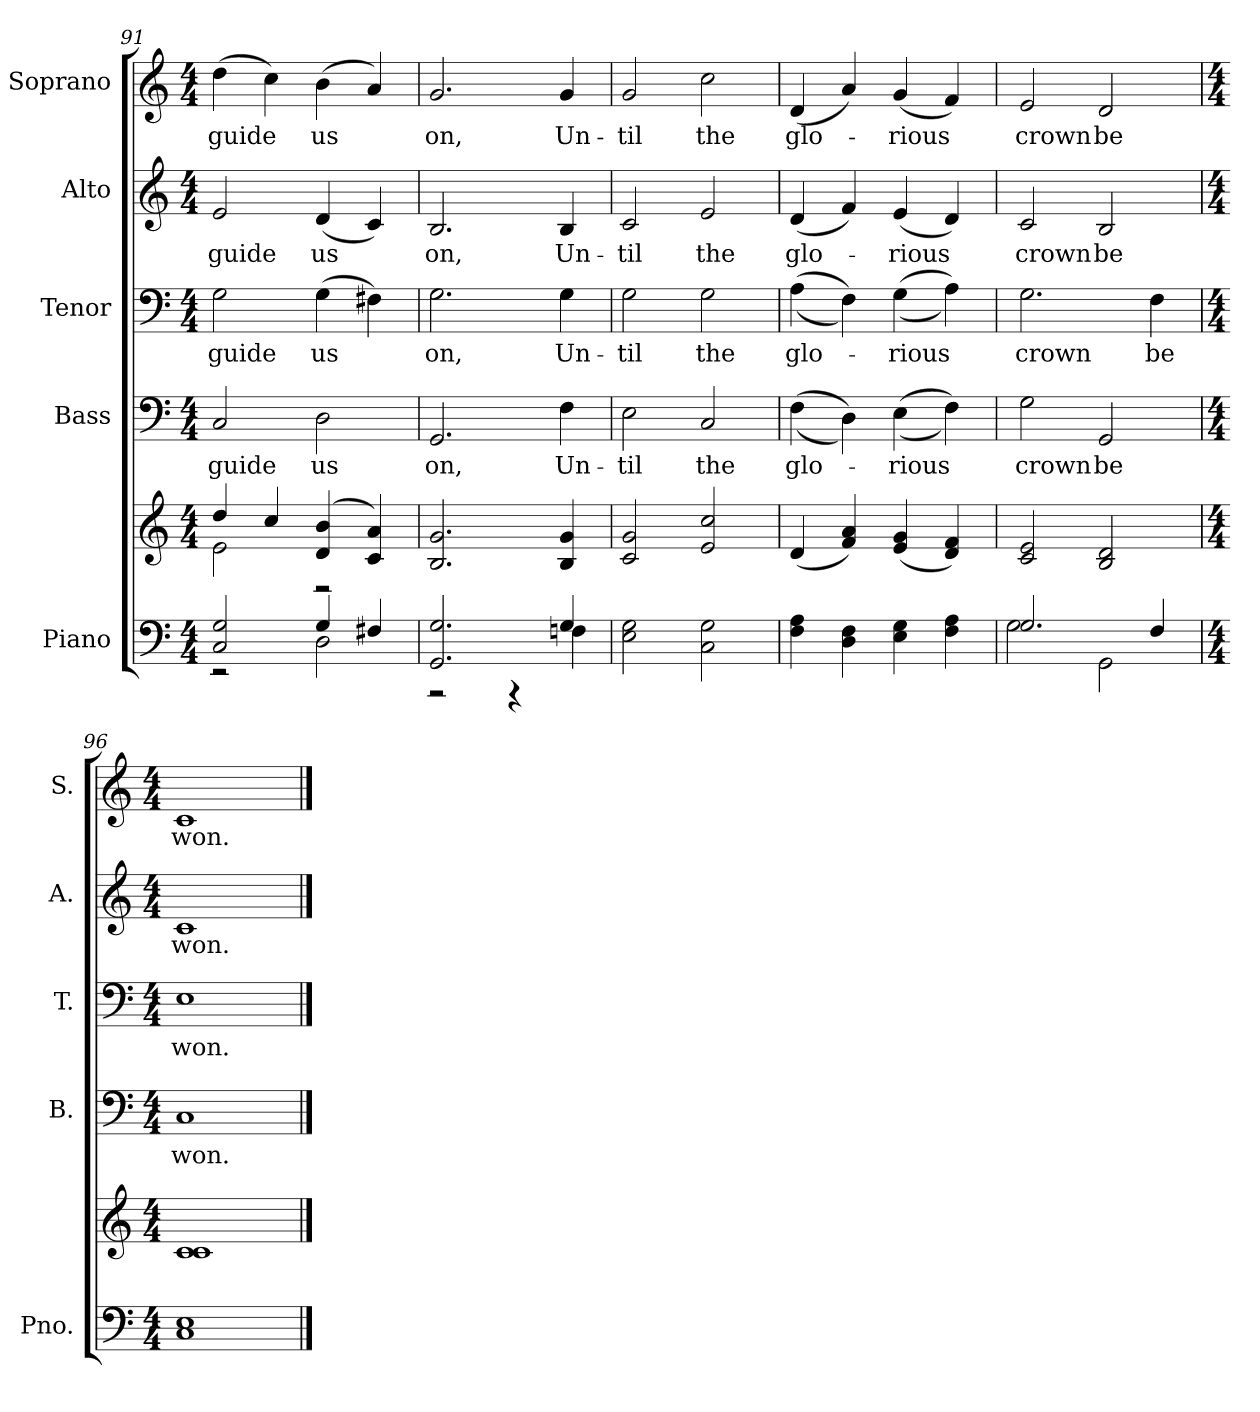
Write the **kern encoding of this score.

**kern	**kern	**kern	**text	**kern	**text	**kern	**text	**kern	**text
*part5	*part5	*part4	*part4	*part3	*part3	*part2	*part2	*part1	*part1
*staff6	*staff5	*staff4	*staff4	*staff3	*staff3	*staff2	*staff2	*staff1	*staff1
*I"Piano	*	*I"Bass	*	*I"Tenor	*	*I"Alto	*	*I"Soprano	*
*I'Pno.	*	*I'B.	*	*I'T.	*	*I'A.	*	*I'S.	*
!!LO:PB:g=z
*clefF4	*clefG2	*clefF4	*	*clefF4	*	*clefG2	*	*clefG2	*
*k[]	*k[]	*k[]	*	*k[]	*	*k[]	*	*k[]	*
*C:	*C:	*C:	*	*C:	*	*C:	*	*C:	*
*M4/4	*M4/4	*M4/4	*	*M4/4	*	*M4/4	*	*M4/4	*
=91	=91	=91	=91	=91	=91	=91	=91	=91	=91
*^	*^	*	*	*	*	*	*	*	*
!	!	!	!	!	!LO:LY:b:color=#000000	!	!	!	!	!	!
!	!	!	!	!	!	!	!LO:LY:b:color=#000000	!	!	!	!
!	!	!	!	!	!	!	!	!	!LO:LY:b:color=#000000	!	!
!	!	!	!	!	!	!	!	!	!	!	!LO:LY:b:color=#000000
2Ci/ 2Gi	2r	4ddi/	2ei\	2Ci/	guide	2Gi\	guide	2ei/	guide	(4ddi\	guide
.	.	4cci/	.	.	.	.	.	.	.	4cci\)	.
!	!	!	!	!	!LO:LY:b:color=#000000	!	!	!	!	!	!
!	!	!	!	!	!	!	!LO:LY:b:color=#000000	!	!	!	!
!	!	!	!	!	!	!	!	!	!LO:LY:b:color=#000000	!	!
!	!	!	!	!	!	!	!	!	!	!	!LO:LY:b:color=#000000
4Gi/	2Di\	(4di/ 4bi	2r	2Di\	us	(4Gi\	us	(4di/	us	(4bi\	us
4F#Xi/	.	4ci/ 4ai)	.	.	.	4F#Xi\)	.	4ci/)	.	4ai/)	.
*	*	*v	*v	*	*	*	*	*	*	*	*
=92	=92	=92	=92	=92	=92	=92	=92	=92	=92	=92
!	!	!	!	!LO:LY:b:color=#000000	!	!	!	!	!	!
!	!	!	!	!	!	!LO:LY:b:color=#000000	!	!	!	!
!	!	!	!	!	!	!	!	!LO:LY:b:color=#000000	!	!
!	!	!	!	!	!	!	!	!	!	!LO:LY:b:color=#000000
2.GGi/ 2.Gi	2r	2.Bi/ 2.gi	2.GGi/	on,	2.Gi\	on,	2.Bi/	on,	2.gi/	on,
.	4r	.	.	.	.	.	.	.	.	.
!	!	!	!	!LO:LY:b:color=#000000	!	!	!	!	!	!
!	!	!	!	!	!	!LO:LY:b:color=#000000	!	!	!	!
!	!	!	!	!	!	!	!	!LO:LY:b:color=#000000	!	!
!	!	!	!	!	!	!	!	!	!	!LO:LY:b:color=#000000
4Gi/	4Fni\	4Bi/ 4gi	4Fi\	Un-	4Gi\	Un-	4Bi/	Un-	4gi/	Un-
*v	*v	*	*	*	*	*	*	*	*	*
=93	=93	=93	=93	=93	=93	=93	=93	=93	=93
*^	*	*	*	*	*	*	*	*	*
!	!	!	!	!LO:LY:b:color=#000000	!	!	!	!	!	!
*v	*v	*	*	*	*	*	*	*	*	*
*^	*	*	*	*	*	*	*	*	*
!	!	!	!	!	!	!LO:LY:b:color=#000000	!	!	!	!
*v	*v	*	*	*	*	*	*	*	*	*
*^	*	*	*	*	*	*	*	*	*
!	!	!	!	!	!	!	!	!LO:LY:b:color=#000000	!	!
*v	*v	*	*	*	*	*	*	*	*	*
*^	*	*	*	*	*	*	*	*	*
!	!	!	!	!	!	!	!	!	!	!LO:LY:b:color=#000000
*v	*v	*	*	*	*	*	*	*	*	*
2Ei\ 2Gi	2ci/ 2gi	2Ei\	-til	2Gi\	-til	2ci/	-til	2gi/	-til
!	!	!	!LO:LY:b:color=#000000	!	!	!	!	!	!
!	!	!	!	!	!LO:LY:b:color=#000000	!	!	!	!
!	!	!	!	!	!	!	!LO:LY:b:color=#000000	!	!
!	!	!	!	!	!	!	!	!	!LO:LY:b:color=#000000
2Ci\ 2Gi	2ei/ 2cci	2Ci/	the	2Gi\	the	2ei/	the	2cci\	the
!!LO:PB:g=z
=94	=94	=94	=94	=94	=94	=94	=94	=94	=94
!	!	!	!LO:LY:b:color=#000000	!	!	!	!	!	!
!	!	!	!	!	!LO:LY:b:color=#000000	!	!	!	!
!	!	!	!	!	!	!	!LO:LY:b:color=#000000	!	!
!	!	!	!	!	!	!	!	!	!LO:LY:b:color=#000000
4Fi\ 4Ai	(4di/	((4Fi\	glo-	((4Ai\	glo-	(4di/	glo-	(4di/	glo-
4Di\ 4Fi	4fi/ 4ai)	4Di\))	.	4Fi\))	.	4fi/)	.	4ai/)	.
!	!	!	!LO:LY:b:color=#000000	!	!	!	!	!	!
!	!	!	!	!	!LO:LY:b:color=#000000	!	!	!	!
!	!	!	!	!	!	!	!LO:LY:b:color=#000000	!	!
!	!	!	!	!	!	!	!	!	!LO:LY:b:color=#000000
4Ei\ 4Gi	(4ei/ 4gi	((4Ei\	-rious	((4Gi\	-rious	(4ei/	-rious	(4gi/	-rious
4Fi\ 4Ai	4di/ 4fi)	4Fi\))	.	4Ai\))	.	4di/)	.	4fi/)	.
=95	=95	=95	=95	=95	=95	=95	=95	=95	=95
*^	*	*	*	*	*	*	*	*	*
!	!	!	!	!LO:LY:b:color=#000000	!	!	!	!	!	!
!	!	!	!	!	!	!LO:LY:b:color=#000000	!	!	!	!
!	!	!	!	!	!	!	!	!LO:LY:b:color=#000000	!	!
!	!	!	!	!	!	!	!	!	!	!LO:LY:b:color=#000000
2.Gi/	2Gi\	2ci/ 2ei	2Gi\	crown	2.Gi\	crown	2ci/	crown	2ei/	crown
!	!	!	!	!LO:LY:b:color=#000000	!	!	!	!	!	!
!	!	!	!	!	!	!	!	!LO:LY:b:color=#000000	!	!
!	!	!	!	!	!	!	!	!	!	!LO:LY:b:color=#000000
.	2GGi\	2Bi/ 2di	2GGi/	be	.	.	2Bi/	be	2di/	be
!	!	!	!	!	!	!LO:LY:b:color=#000000	!	!	!	!
4Fi/	.	.	.	.	4Fi\	be	.	.	.	.
*v	*v	*	*	*	*	*	*	*	*	*
=96	=96	=96	=96	=96	=96	=96	=96	=96	=96
*M4/4	*M4/4	*M4/4	*	*M4/4	*	*M4/4	*	*M4/4	*
!	!	!	!LO:LY:b:color=#000000	!	!	!	!	!	!
!	!	!	!	!	!LO:LY:b:color=#000000	!	!	!	!
!	!	!	!	!	!	!	!LO:LY:b:color=#000000	!	!
!	!	!	!	!	!	!	!	!	!LO:LY:b:color=#000000
1Ci 1Ei	1ci 1ci	1Ci	won.	1Ei	won.	1ci	won.	1ci	won.
==	==	==	==	==	==	==	==	==	==
*-	*-	*-	*-	*-	*-	*-	*-	*-	*-
